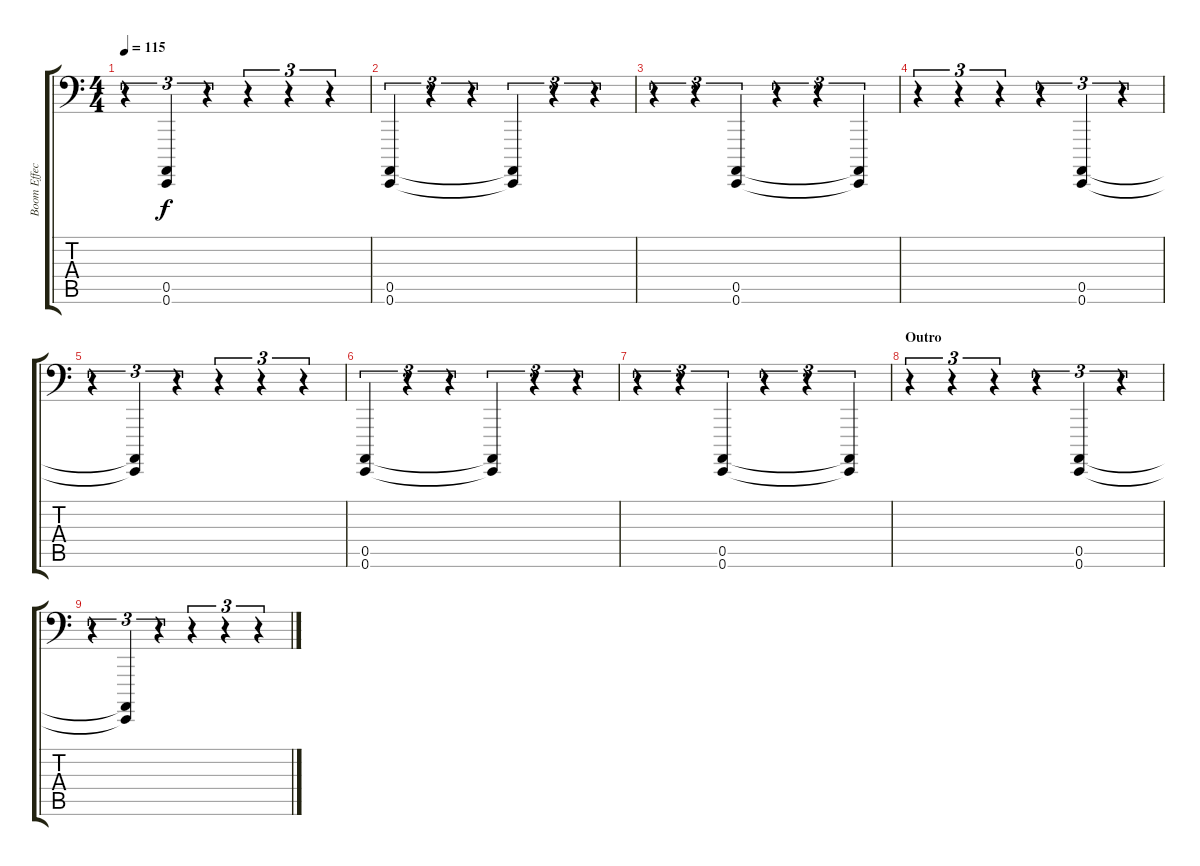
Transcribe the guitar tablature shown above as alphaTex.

\track ("Boom Effect" "Boom Effec") {instrument gunshot}
\staff {score tabs}
\tuning (E2 B1 G1 D1 A0 E0) {hide}
\ts (4 4)
\tempo 115
\clef f4
\ks c
r.4{tu (3 2) dy f} (0.5{t} 0.6{t}).4{tu (3 2)} r.4{tu (3 2)} r.4{tu (3 2)} r.4{tu (3 2)} r.4{tu (3 2)} |
(0.5 0.6).4{tu (3 2)} r.4{tu (3 2)} r.4{tu (3 2)} (0.5{t} 0.6{t}).4{tu (3 2)} r.4{tu (3 2)} r.4{tu (3 2)} |
r.4{tu (3 2)} r.4{tu (3 2)} (0.5 0.6).4{tu (3 2)} r.4{tu (3 2)} r.4{tu (3 2)} (0.5{t} 0.6{t}).4{tu (3 2)} |
r.4{tu (3 2)} r.4{tu (3 2)} r.4{tu (3 2)} r.4{tu (3 2)} (0.5 0.6).4{tu (3 2)} r.4{tu (3 2)} |
r.4{tu (3 2)} (0.5{t} 0.6{t}).4{tu (3 2)} r.4{tu (3 2)} r.4{tu (3 2)} r.4{tu (3 2)} r.4{tu (3 2)} |
(0.5 0.6).4{tu (3 2)} r.4{tu (3 2)} r.4{tu (3 2)} (0.5{t} 0.6{t}).4{tu (3 2)} r.4{tu (3 2)} r.4{tu (3 2)} |
r.4{tu (3 2)} r.4{tu (3 2)} (0.5 0.6).4{tu (3 2)} r.4{tu (3 2)} r.4{tu (3 2)} (0.5{t} 0.6{t}).4{tu (3 2)} |
\section ("" "Outro")
r.4{tu (3 2)} r.4{tu (3 2)} r.4{tu (3 2)} r.4{tu (3 2)} (0.5 0.6).4{tu (3 2)} r.4{tu (3 2)} |
r.4{tu (3 2)} (0.5{t} 0.6{t}).4{tu (3 2)} r.4{tu (3 2)} r.4{tu (3 2)} r.4{tu (3 2)} r.4{tu (3 2)}
